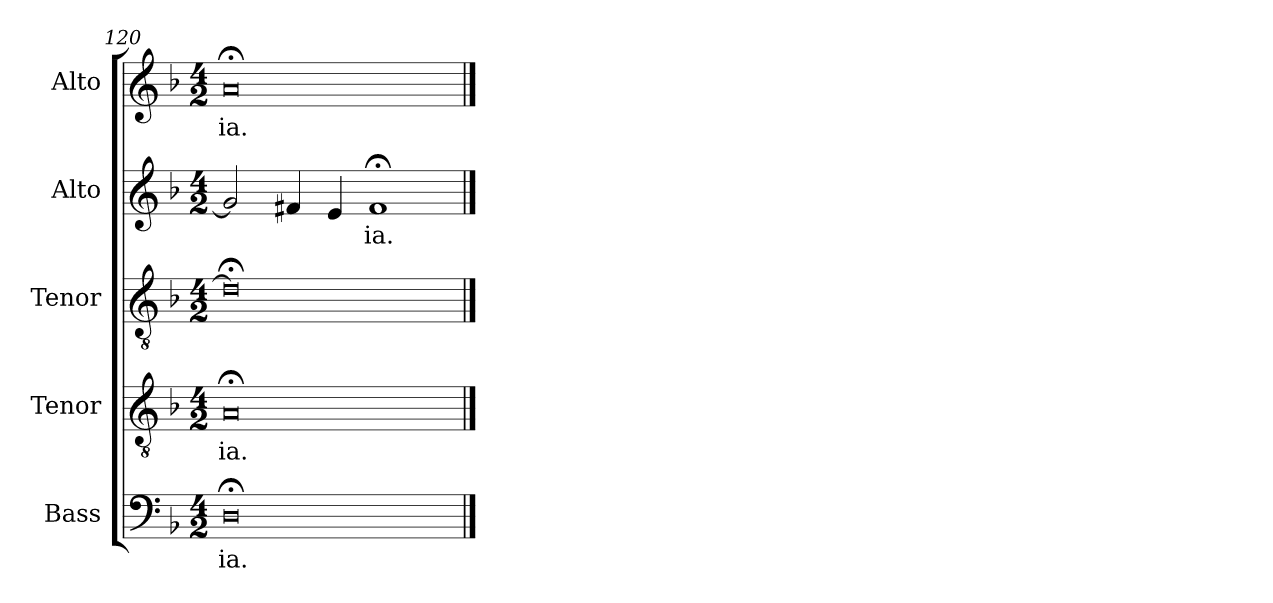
**kern	**text	**kern	**text	**kern	**kern	**text	**kern	**text
*part5	*part5	*part4	*part4	*part3	*part2	*part2	*part1	*part1
*staff5	*staff5	*staff4	*staff4	*staff3	*staff2	*staff2	*staff1	*staff1
*I"Bass	*	*I"Tenor	*	*I"Tenor	*I"Alto	*	*I"Alto	*
*I'B.	*	*I'T2.	*	*	*I'A2.	*	*I'A1.	*
*clefF4	*	*clefGv2	*	*clefGv2	*clefG2	*	*clefG2	*
*	*	*ITrd7c12	*	*ITrd7c12	*	*	*	*
*k[b-]	*	*k[b-]	*	*k[b-]	*k[b-]	*	*k[b-]	*
*F:	*	*F:	*	*F:	*F:	*	*F:	*
*M4/2	*	*M4/2	*	*M4/2	*M4/2	*	*M4/2	*
=120	=120	=120	=120	=120	=120	=120	=120	=120
!	!LO:LY:b:color=#000000	!	!	!	!	!	!	!
!	!	!	!LO:LY:b:color=#000000	!	!	!	!	!
!	!	!	!	!	!	!	!	!LO:LY:b:color=#000000
0D;i	-ia.	0AA;i	-ia.	0D;i]	2gi/]	.	0a;i	-ia.
.	.	.	.	.	4f#Xi/	.	.	.
.	.	.	.	.	4ei/	.	.	.
!	!	!	!	!	!	!LO:LY:b:color=#000000	!	!
.	.	.	.	.	1f#;i	-ia.	.	.
==	==	==	==	==	==	==	==	==
*-	*-	*-	*-	*-	*-	*-	*-	*-
